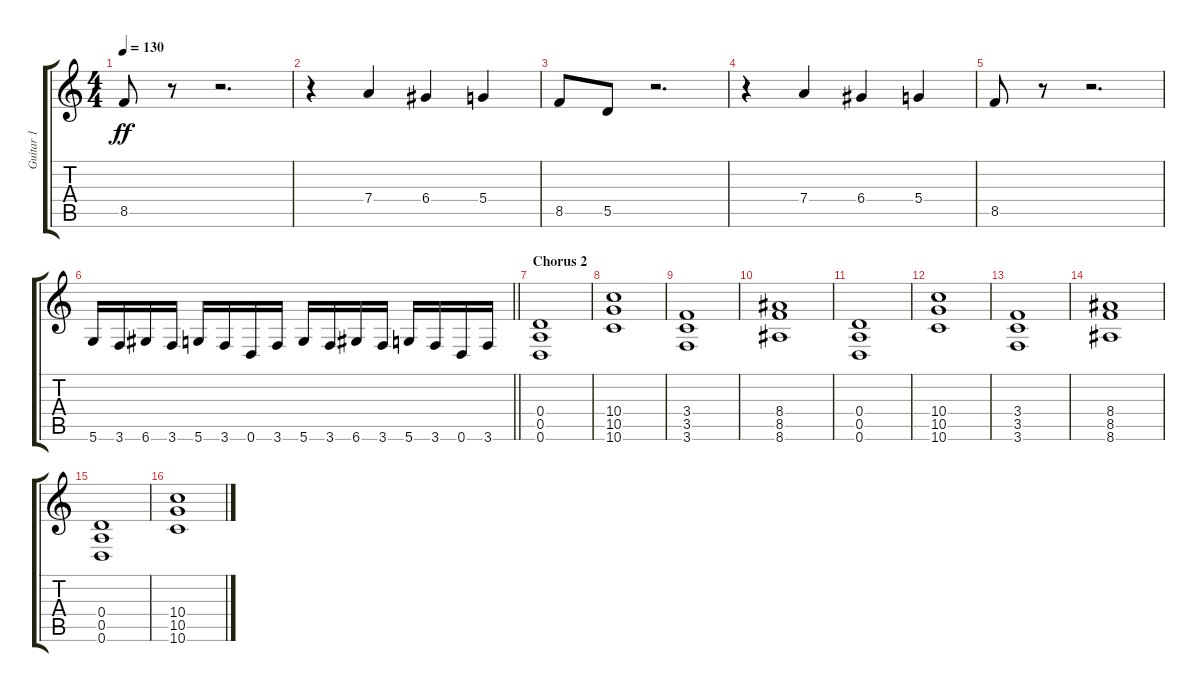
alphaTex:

\track ("Guitar 1" "Guitar 1") {instrument distortionguitar}
\staff {score tabs}
\tuning (E4 B3 G3 D3 A2 D2) {hide}
\ts (4 4)
\tempo 130
\clef g2
\ks c
8.5.8{dy ff} r.8 r.2{d} |
r.4 7.4.4 6.4.4 5.4.4 |
8.5.8 5.5.8 r.2{d} |
r.4 7.4.4 6.4.4 5.4.4 |
8.5.8 r.8 r.2{d} |
\barLineRight lightlight
5.6.16 3.6.16 6.6.16 3.6.16 5.6.16 3.6.16 0.6.16 3.6.16 5.6.16 3.6.16 6.6.16 3.6.16 5.6.16 3.6.16 0.6.16 3.6.16 |
\section ("" "Chorus 2")
(0.4 0.5 0.6).1 |
(10.4 10.5 10.6).1 |
(3.4 3.5 3.6).1 |
(8.4 8.5 8.6).1 |
(0.4 0.5 0.6).1 |
(10.4 10.5 10.6).1 |
(3.4 3.5 3.6).1 |
(8.4 8.5 8.6).1 |
(0.4 0.5 0.6).1 |
(10.4 10.5 10.6).1
